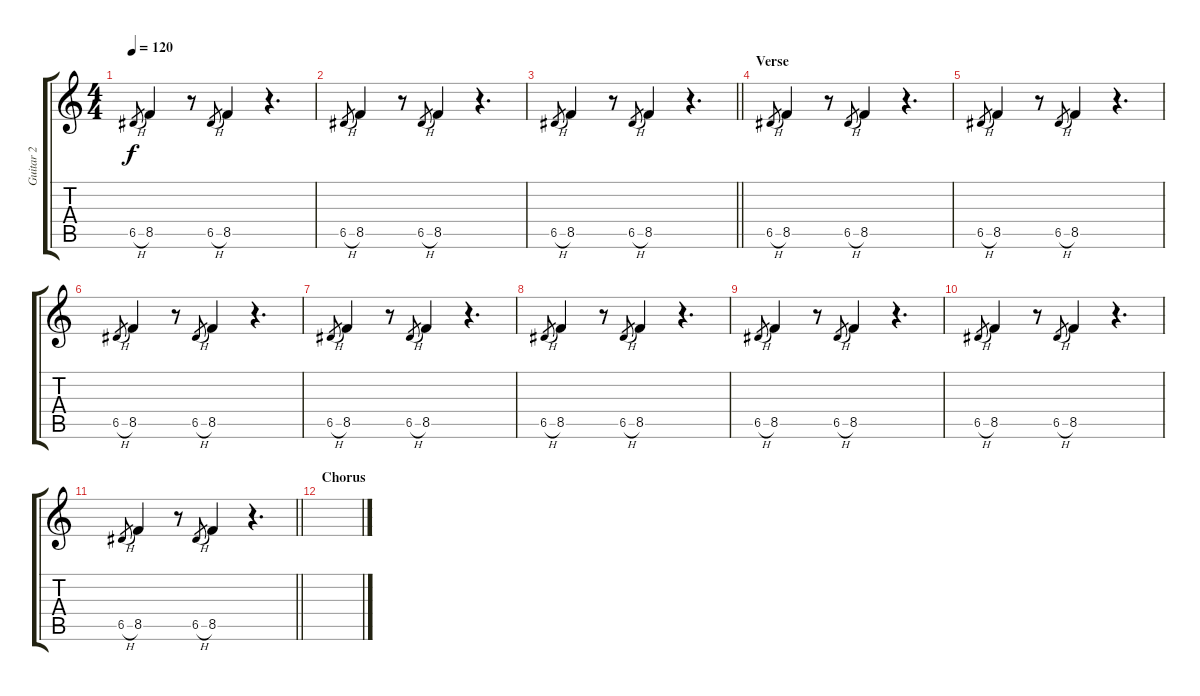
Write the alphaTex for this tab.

\track ("Guitar 2" "Guitar 2") {instrument electricguitarclean}
\staff {score tabs}
\tuning (E4 B3 G3 D3 A2 E2) {hide}
\ts (4 4)
\tempo 120
\clef g2
\ks c
6.5{h}.8{gr dy f} 8.5.4 r.8 6.5{h}.8{gr} 8.5.4 r.4{d} |
6.5{h}.8{gr} 8.5.4 r.8 6.5{h}.8{gr} 8.5.4 r.4{d} |
\barLineRight lightlight
6.5{h}.8{gr} 8.5.4 r.8 6.5{h}.8{gr} 8.5.4 r.4{d} |
\section ("" "Verse")
6.5{h}.8{gr} 8.5.4 r.8 6.5{h}.8{gr} 8.5.4 r.4{d} |
6.5{h}.8{gr} 8.5.4 r.8 6.5{h}.8{gr} 8.5.4 r.4{d} |
6.5{h}.8{gr} 8.5.4 r.8 6.5{h}.8{gr} 8.5.4 r.4{d} |
6.5{h}.8{gr} 8.5.4 r.8 6.5{h}.8{gr} 8.5.4 r.4{d} |
6.5{h}.8{gr} 8.5.4 r.8 6.5{h}.8{gr} 8.5.4 r.4{d} |
6.5{h}.8{gr} 8.5.4 r.8 6.5{h}.8{gr} 8.5.4 r.4{d} |
6.5{h}.8{gr} 8.5.4 r.8 6.5{h}.8{gr} 8.5.4 r.4{d} |
\barLineRight lightlight
6.5{h}.8{gr} 8.5.4 r.8 6.5{h}.8{gr} 8.5.4 r.4{d} |
\section ("" "Chorus")
